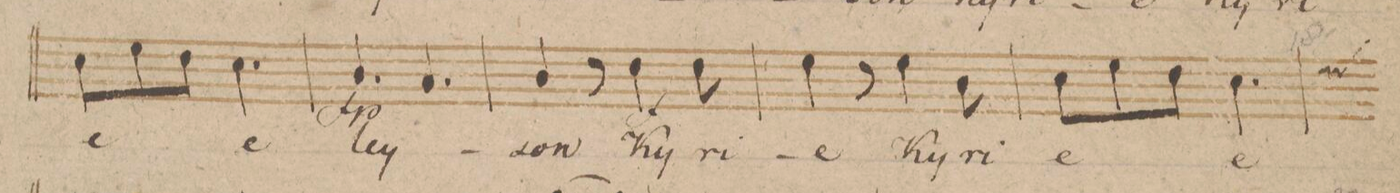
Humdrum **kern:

**kern	**text	**dynam
*I"Tenore.	*	*
*clefC4	*	*
*k[b-]	*	*
*M6/8	*	*
8B-\L	-e	.
8d\	.	.
8c\J	.	.
4.B-\	e-	.
=18	=18	=18
4.A/	-ley-	fp
4.G/	.	.
=19	=19	=19
4A/	-son	.
8r	.	.
4c\	Ky-	f
8c\	-ri-	.
=20	=20	=20
4d\	-e	.
8r	.	.
4d\	Ky-	.
8A\	-ri-	.
=21	=21	=21
8B-\L	-e	.
8d\	.	.
8c\J	.	.
4.B-\	e-	.
=22	=22	=22
*-	*-	*-
